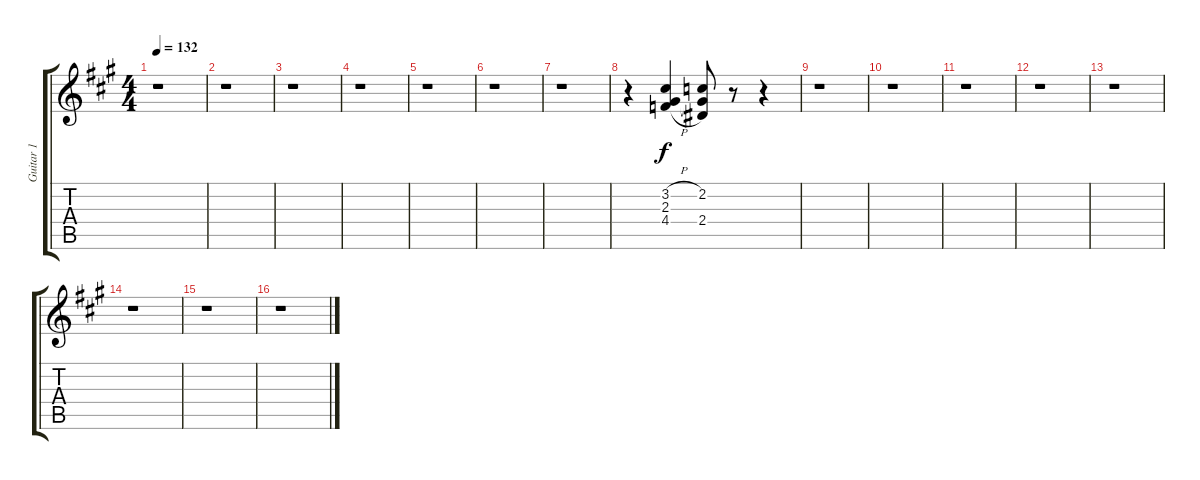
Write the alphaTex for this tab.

\track ("Guitar 1" "Guitar 1") {instrument electricguitarjazz}
\staff {score tabs}
\tuning (Eb4 Bb3 Gb3 Db3 Ab2 Eb2) {hide}
\ts (4 4)
\tempo 132
\clef g2
\ks a
r.1{dy f} |
r.1 |
r.1 |
r.1 |
r.1 |
r.1 |
r.1 |
r.4 (3.2{h} 2.3 4.4{h}).4 (2.2 2.3{t} 2.4).8 r.8 r.4 |
r.1 |
r.1 |
r.1 |
r.1 |
r.1 |
r.1 |
r.1 |
r.1
